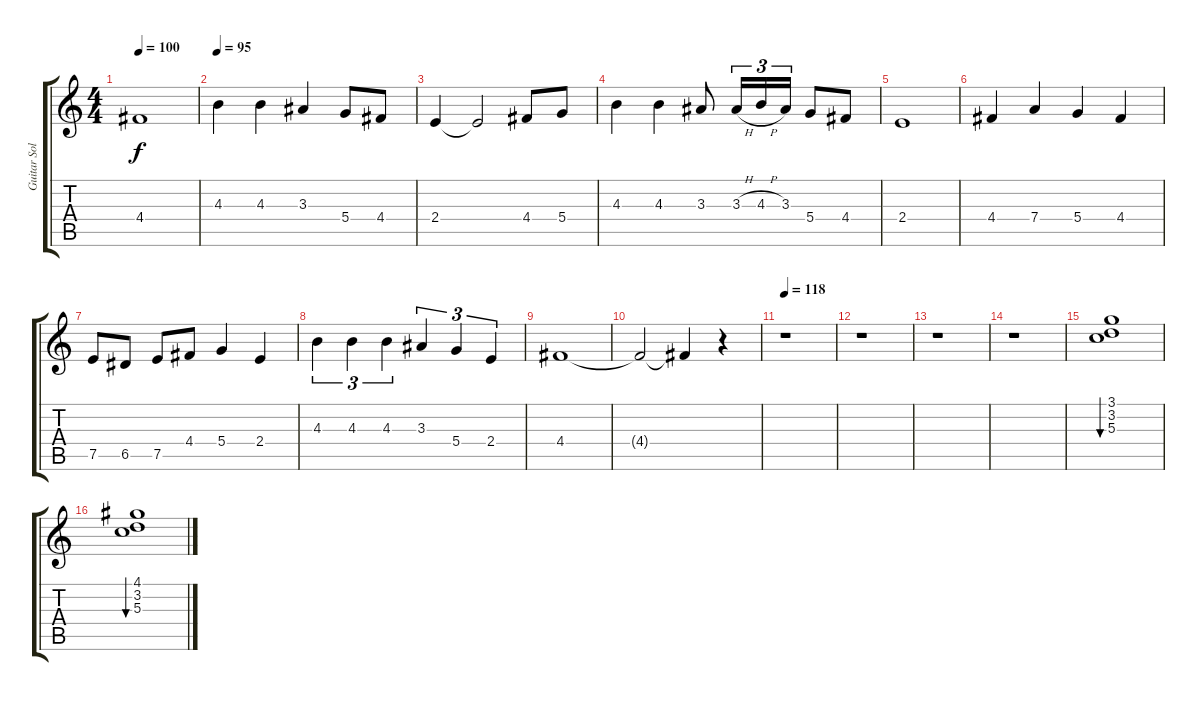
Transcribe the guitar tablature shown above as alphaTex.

\track ("Guitar Solo" "Guitar Sol") {instrument distortionguitar}
\staff {score tabs}
\tuning (E4 B3 G3 D3 A2 E2) {hide}
\ts (4 4)
\tempo 100
\clef g2
\ks c
4.4.1{dy f} |
\tempo 95
4.3.4 4.3.4 3.3.4 5.4.8 4.4.8 |
2.4.4 2.4{t}.2 4.4.8 5.4.8 |
4.3.4 4.3.4 3.3.8 3.3{h}.16{tu (3 2)} 4.3{h}.16{tu (3 2)} 3.3.16{tu (3 2)} 5.4.8 4.4.8 |
2.4.1 |
4.4.4 7.4.4 5.4.4 4.4.4 |
7.5.8 6.5.8 7.5.8 4.4.8 5.4.4 2.4.4 |
4.3.4{tu (3 2)} 4.3.4{tu (3 2)} 4.3.4{tu (3 2)} 3.3.4{tu (3 2)} 5.4.4{tu (3 2)} 2.4.4{tu (3 2)} |
4.4.1 |
4.4{t}.2 4.4{t}.4 r.4 |
\tempo 118
r.1 |
r.1 |
r.1 |
r.1 |
(3.1 3.2 5.3).1{bu 240 volume 13 instrument electricguitarjazz} |
(4.1 3.2 5.3).1{bu 240}
